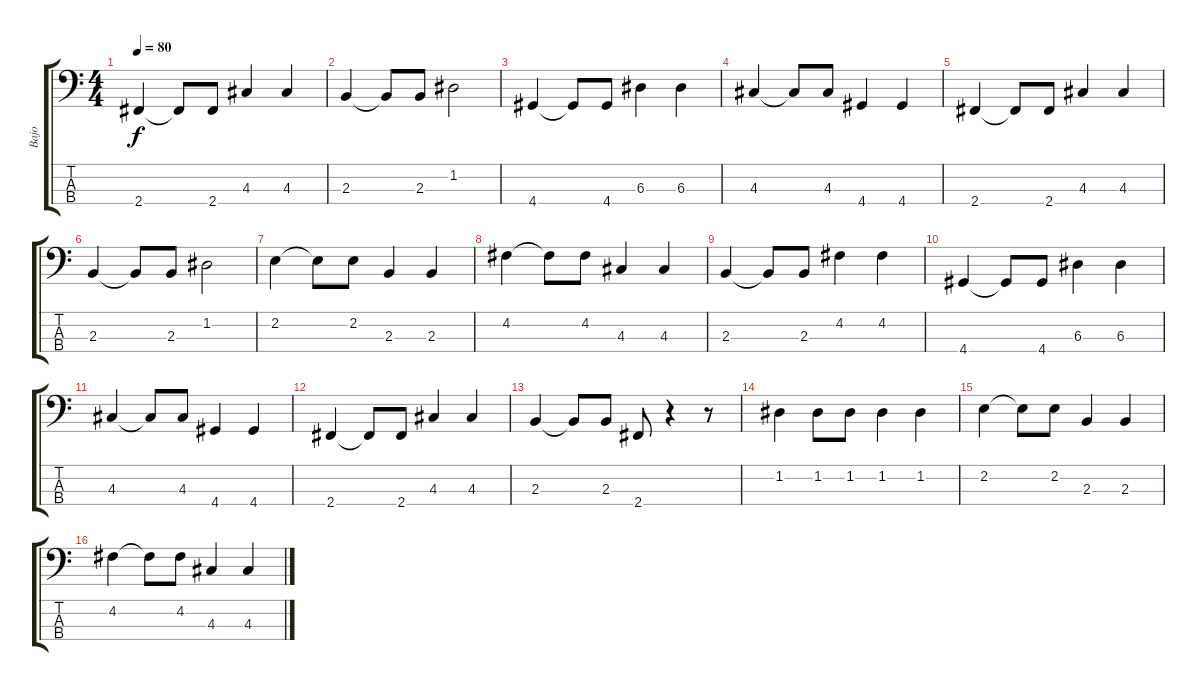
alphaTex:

\track ("Bajo" "Bajo") {instrument electricbassfinger}
\staff {score tabs}
\tuning (G2 D2 A1 E1) {hide}
\ts (4 4)
\tempo 80
\clef f4
\ks c
2.4.4{dy f} 2.4{t}.8 2.4.8 4.3.4 4.3.4 |
2.3.4 2.3{t}.8 2.3.8 1.2.2 |
4.4.4 4.4{t}.8 4.4.8 6.3.4 6.3.4 |
4.3.4 4.3{t}.8 4.3.8 4.4.4 4.4.4 |
2.4.4 2.4{t}.8 2.4.8 4.3.4 4.3.4 |
2.3.4 2.3{t}.8 2.3.8 1.2.2 |
2.2.4 2.2{t}.8 2.2.8 2.3.4 2.3.4 |
4.2.4 4.2{t}.8 4.2.8 4.3.4 4.3.4 |
2.3.4 2.3{t}.8 2.3.8 4.2.4 4.2.4 |
4.4.4 4.4{t}.8 4.4.8 6.3.4 6.3.4 |
4.3.4 4.3{t}.8 4.3.8 4.4.4 4.4.4 |
2.4.4 2.4{t}.8 2.4.8 4.3.4 4.3.4 |
2.3.4 2.3{t}.8 2.3.8 2.4.8 r.4 r.8 |
1.2.4 1.2.8 1.2.8 1.2.4 1.2.4 |
2.2.4 2.2{t}.8 2.2.8 2.3.4 2.3.4 |
4.2.4 4.2{t}.8 4.2.8 4.3.4 4.3.4
